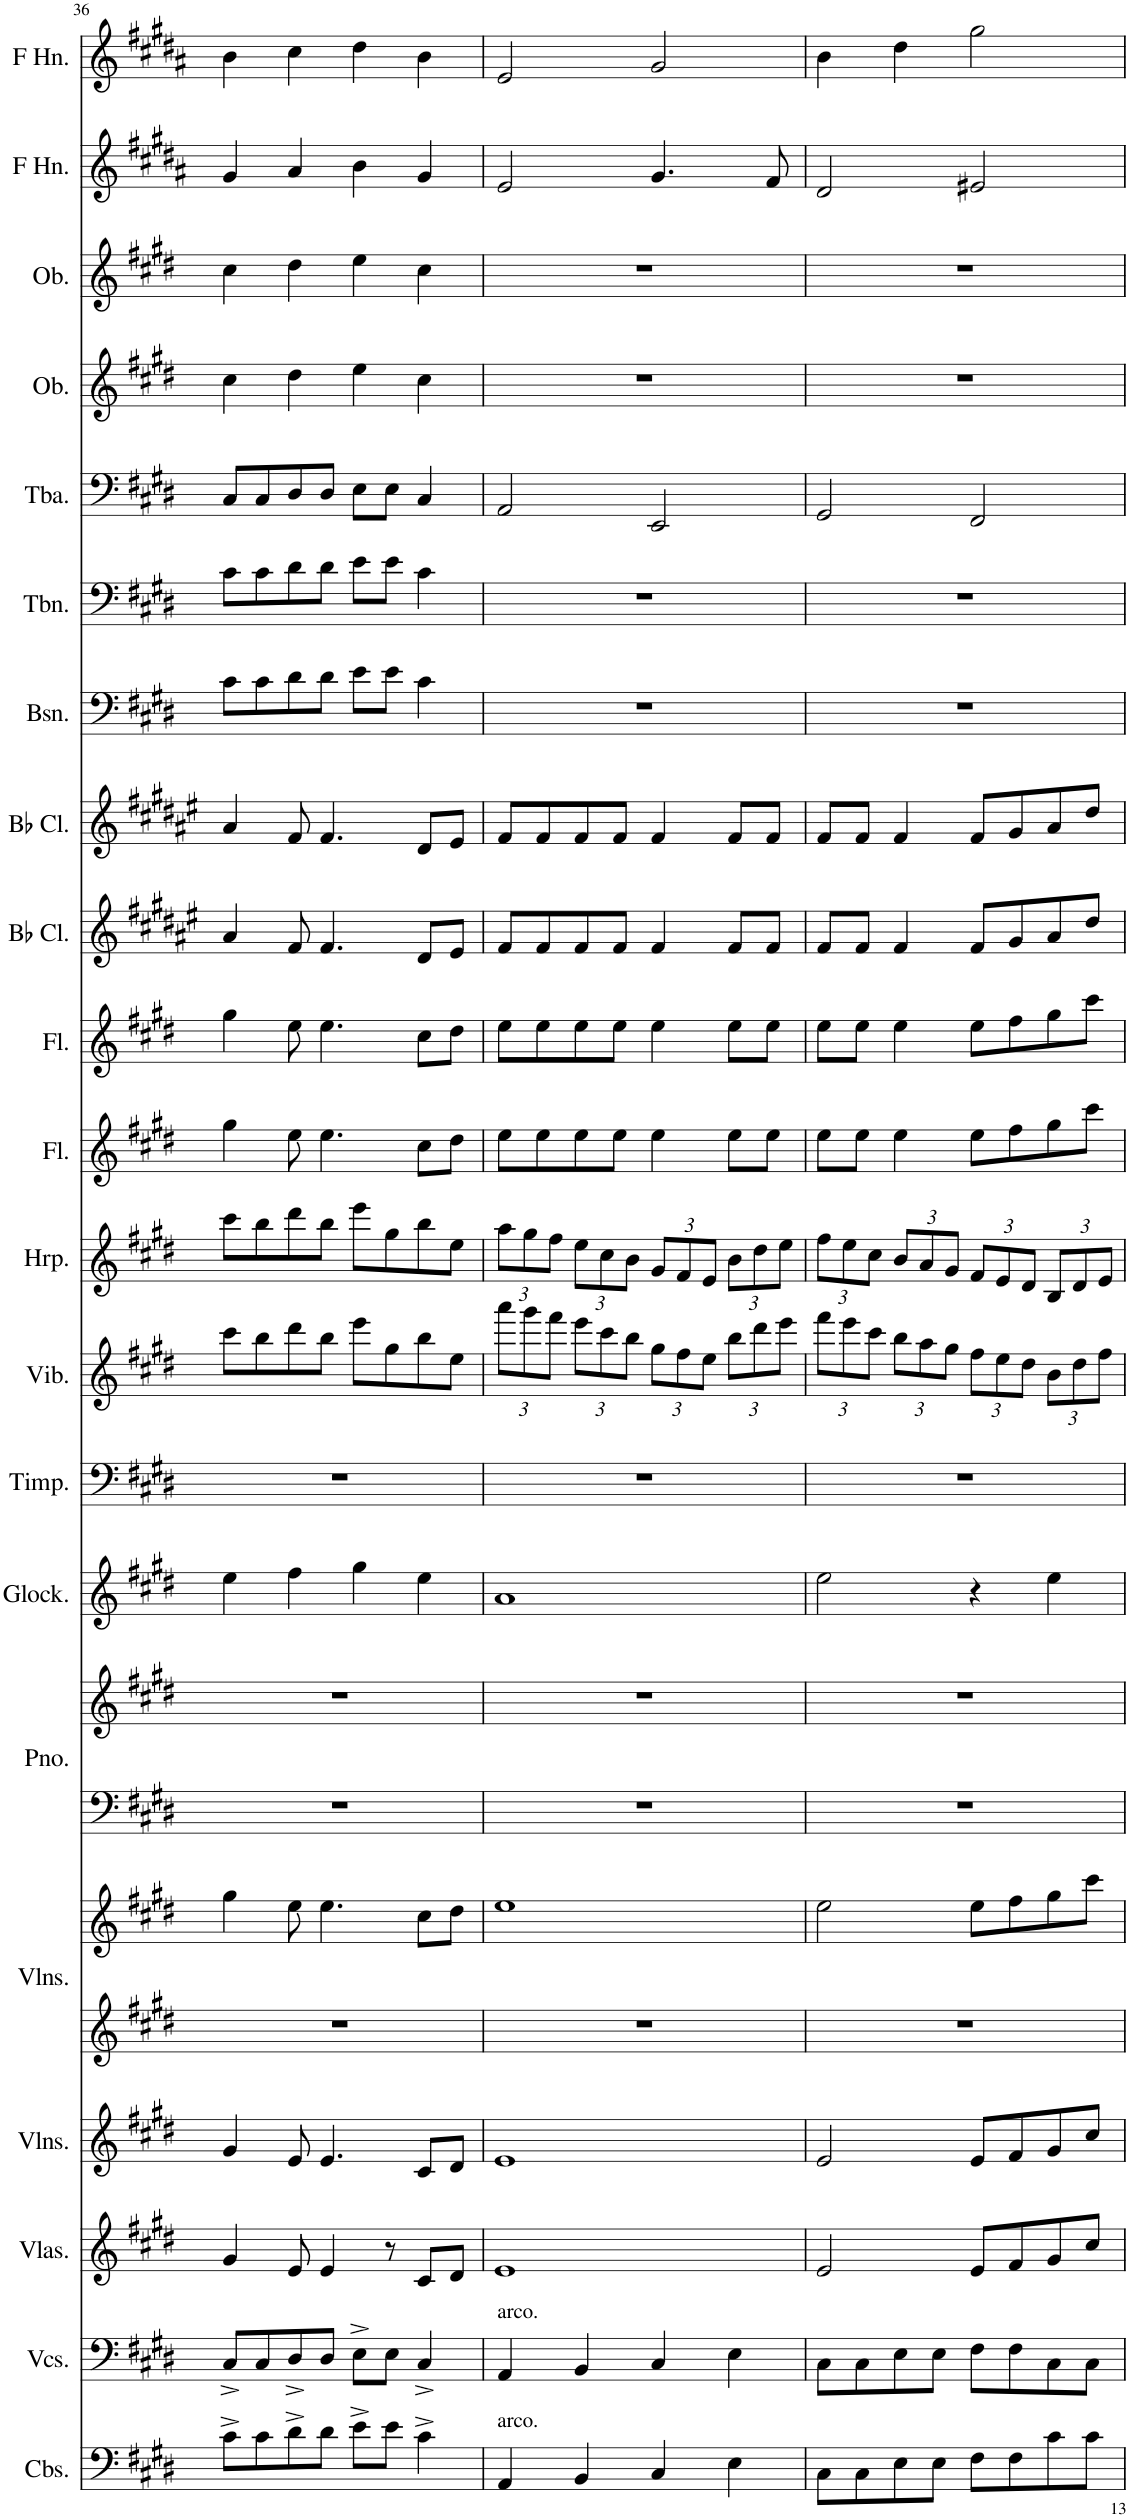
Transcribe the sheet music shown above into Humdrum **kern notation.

**kern	**kern	**kern	**kern	**kern	**kern	**kern	**kern	**kern	**kern	**kern	**kern	**kern	**kern	**kern	**kern	**kern	**kern	**kern	**kern	**kern	**kern	**kern
*part21	*part20	*part19	*part18	*part17	*part17	*part16	*part16	*part15	*part14	*part13	*part12	*part11	*part10	*part9	*part8	*part7	*part6	*part5	*part4	*part3	*part2	*part1
*staff23	*staff22	*staff21	*staff20	*staff19	*staff18	*staff17	*staff16	*staff15	*staff14	*staff13	*staff12	*staff11	*staff10	*staff9	*staff8	*staff7	*staff6	*staff5	*staff4	*staff3	*staff2	*staff1
*I"Contrabasses	*I"Violoncellos	*I"Violas	*I"Violins	*I"Violins	*	*I"Piano	*	*I"Glockenspiel	*I"Timpani	*I"Vibraphone	*I"Harp	*I"Flute	*I"Flute	*I"Bb Clarinet	*I"Bb Clarinet	*I"Bassoon	*I"Trombone	*I"Tuba	*I"Oboe	*I"Oboe	*I"Horn in F	*I"Horn in F
*I'Cbs.	*I'Vcs.	*I'Vlas.	*I'Vlns.	*I'Vlns.	*	*I'Pno.	*	*I'Glock.	*I'Timp.	*I'Vib.	*I'Hrp.	*I'Fl.	*I'Fl.	*I'Bb Cl.	*I'Bb Cl.	*I'Bsn.	*I'Tbn.	*I'Tba.	*I'Ob.	*I'Ob.	*	*
!!LO:PB:g=z
*clefF4	*clefF4	*clefG2	*clefG2	*clefG2	*clefG2	*clefF4	*clefG2	*clefG2	*clefF4	*clefG2	*clefG2	*clefG2	*clefG2	*clefG2	*clefG2	*clefF4	*clefF4	*clefF4	*clefG2	*clefG2	*clefG2	*clefG2
*Trd7c12	*	*	*	*	*	*	*	*Trd-14c-24	*	*	*	*	*	*Trd1c2	*Trd1c2	*	*	*	*	*	*Trd4c7	*Trd4c7
*k[f#c#g#d#]	*k[f#c#g#d#]	*k[f#c#g#d#]	*k[f#c#g#d#]	*k[f#c#g#d#]	*k[f#c#g#d#]	*k[f#c#g#d#]	*k[f#c#g#d#]	*k[f#c#g#d#]	*k[f#c#g#d#]	*k[f#c#g#d#]	*k[f#c#g#d#]	*k[f#c#g#d#]	*k[f#c#g#d#]	*k[f#c#g#d#a#e#]	*k[f#c#g#d#a#e#]	*k[f#c#g#d#]	*k[f#c#g#d#]	*k[f#c#g#d#]	*k[f#c#g#d#]	*k[f#c#g#d#]	*k[f#c#g#d#a#]	*k[f#c#g#d#a#]
*M4/4	*M4/4	*M4/4	*M4/4	*M4/4	*M4/4	*M4/4	*M4/4	*M4/4	*M4/4	*M4/4	*M4/4	*M4/4	*M4/4	*M4/4	*M4/4	*M4/4	*M4/4	*M4/4	*M4/4	*M4/4	*M4/4	*M4/4
=36	=36	=36	=36	=36	=36	=36	=36	=36	=36	=36	=36	=36	=36	=36	=36	=36	=36	=36	=36	=36	=36	=36
8c#^\L	8C#^/L	4g#/	4g#/	1r	4gg#\	1r	1r	4ee\	1r	8ccc#\L	8ccc#\L	4gg#\	4gg#\	4a#/	4a#/	8c#\L	8c#\L	8C#/L	4cc#\	4cc#\	4g#/	4b\
8c#\	8C#/	.	.	.	.	.	.	.	.	8bb\	8bb\	.	.	.	.	8c#\	8c#\	8C#/	.	.	.	.
8d#^\	8D#^/	8e/	8e/	.	8ee\	.	.	4ff#\	.	8ddd#\	8ddd#\	8ee\	8ee\	8f#/	8f#/	8d#\	8d#\	8D#/	4dd#\	4dd#\	4a#/	4cc#\
8d#\J	8D#/J	4e/	4.e/	.	4.ee\	.	.	.	.	8bb\J	8bb\J	4.ee\	4.ee\	4.f#/	4.f#/	8d#\J	8d#\J	8D#/J	.	.	.	.
8e^\L	8E^\L	.	.	.	.	.	.	4gg#\	.	8eee\L	8eee\L	.	.	.	.	8e\L	8e\L	8E\L	4ee\	4ee\	4b\	4dd#\
8e\J	8E\J	8r	.	.	.	.	.	.	.	8gg#\	8gg#\	.	.	.	.	8e\J	8e\J	8E\J	.	.	.	.
4c#^\	4C#^/	8c#/L	8c#/L	.	8cc#\L	.	.	4ee\	.	8bb\	8bb\	8cc#\L	8cc#\L	8d#/L	8d#/L	4c#\	4c#\	4C#/	4cc#\	4cc#\	4g#/	4b\
.	.	8d#/J	8d#/J	.	8dd#\J	.	.	.	.	8ee\J	8ee\J	8dd#\J	8dd#\J	8e#/J	8e#/J	.	.	.	.	.	.	.
=37	=37	=37	=37	=37	=37	=37	=37	=37	=37	=37	=37	=37	=37	=37	=37	=37	=37	=37	=37	=37	=37	=37
*	*	*	*	*	*	*	*	*	*	*Xbrackettup	*Xbrackettup	*	*	*	*	*	*	*	*	*	*	*
!	!LO:TX:a:t=arco.	!	!	!	!	!	!	!	!	!	!	!	!	!	!	!	!	!	!	!	!	!
!LO:TX:a:t=arco.	!	!	!	!	!	!	!	!	!	!	!	!	!	!	!	!	!	!	!	!	!	!
4AA/	4AA/	1e	1e	1r	1ee	1r	1r	1a	1r	12aaa\L	12aa\L	8ee\L	8ee\L	8f#/L	8f#/L	1r	1r	2AA/	1r	1r	2e/	2e/
.	.	.	.	.	.	.	.	.	.	12ggg#\	12gg#\	.	.	.	.	.	.	.	.	.	.	.
.	.	.	.	.	.	.	.	.	.	.	.	8ee\	8ee\	8f#/	8f#/	.	.	.	.	.	.	.
.	.	.	.	.	.	.	.	.	.	12fff#\J	12ff#\J	.	.	.	.	.	.	.	.	.	.	.
4BB/	4BB/	.	.	.	.	.	.	.	.	12eee\L	12ee\L	8ee\	8ee\	8f#/	8f#/	.	.	.	.	.	.	.
.	.	.	.	.	.	.	.	.	.	12ccc#\	12cc#\	.	.	.	.	.	.	.	.	.	.	.
.	.	.	.	.	.	.	.	.	.	.	.	8ee\J	8ee\J	8f#/J	8f#/J	.	.	.	.	.	.	.
.	.	.	.	.	.	.	.	.	.	12bb\J	12b\J	.	.	.	.	.	.	.	.	.	.	.
4C#/	4C#/	.	.	.	.	.	.	.	.	12gg#\L	12g#/L	4ee\	4ee\	4f#/	4f#/	.	.	2EE/	.	.	4.g#/	2g#/
.	.	.	.	.	.	.	.	.	.	12ff#\	12f#/	.	.	.	.	.	.	.	.	.	.	.
.	.	.	.	.	.	.	.	.	.	12ee\J	12e/J	.	.	.	.	.	.	.	.	.	.	.
4E\	4E\	.	.	.	.	.	.	.	.	12bb\L	12b\L	8ee\L	8ee\L	8f#/L	8f#/L	.	.	.	.	.	.	.
.	.	.	.	.	.	.	.	.	.	12ddd#\	12dd#\	.	.	.	.	.	.	.	.	.	.	.
.	.	.	.	.	.	.	.	.	.	.	.	8ee\J	8ee\J	8f#/J	8f#/J	.	.	.	.	.	8f#/	.
.	.	.	.	.	.	.	.	.	.	12eee\J	12ee\J	.	.	.	.	.	.	.	.	.	.	.
=38	=38	=38	=38	=38	=38	=38	=38	=38	=38	=38	=38	=38	=38	=38	=38	=38	=38	=38	=38	=38	=38	=38
8C#\L	8C#\L	2e/	2e/	1r	2ee\	1r	1r	2ee\	1r	12fff#\L	12ff#\L	8ee\L	8ee\L	8f#/L	8f#/L	1r	1r	2GG#/	1r	1r	2d#/	4b\
.	.	.	.	.	.	.	.	.	.	12eee\	12ee\	.	.	.	.	.	.	.	.	.	.	.
8C#\	8C#\	.	.	.	.	.	.	.	.	.	.	8ee\J	8ee\J	8f#/J	8f#/J	.	.	.	.	.	.	.
.	.	.	.	.	.	.	.	.	.	12ccc#\J	12cc#\J	.	.	.	.	.	.	.	.	.	.	.
8E\	8E\	.	.	.	.	.	.	.	.	12bb\L	12b/L	4ee\	4ee\	4f#/	4f#/	.	.	.	.	.	.	4dd#\
.	.	.	.	.	.	.	.	.	.	12aa\	12a/	.	.	.	.	.	.	.	.	.	.	.
8E\J	8E\J	.	.	.	.	.	.	.	.	.	.	.	.	.	.	.	.	.	.	.	.	.
.	.	.	.	.	.	.	.	.	.	12gg#\J	12g#/J	.	.	.	.	.	.	.	.	.	.	.
8F#\L	8F#\L	8e/L	8e/L	.	8ee\L	.	.	4r	.	12ff#\L	12f#/L	8ee\L	8ee\L	8f#/L	8f#/L	.	.	2FF#/	.	.	2e#X/	2gg#\
.	.	.	.	.	.	.	.	.	.	12ee\	12e/	.	.	.	.	.	.	.	.	.	.	.
8F#\	8F#\	8f#/	8f#/	.	8ff#\	.	.	.	.	.	.	8ff#\	8ff#\	8g#/	8g#/	.	.	.	.	.	.	.
.	.	.	.	.	.	.	.	.	.	12dd#\J	12d#/J	.	.	.	.	.	.	.	.	.	.	.
8c#\	8C#\	8g#/	8g#/	.	8gg#\	.	.	4ee\	.	12b\L	12B/L	8gg#\	8gg#\	8a#/	8a#/	.	.	.	.	.	.	.
.	.	.	.	.	.	.	.	.	.	12dd#\	12d#/	.	.	.	.	.	.	.	.	.	.	.
8c#\J	8C#\J	8cc#/J	8cc#/J	.	8ccc#\J	.	.	.	.	.	.	8ccc#\J	8ccc#\J	8dd#/J	8dd#/J	.	.	.	.	.	.	.
.	.	.	.	.	.	.	.	.	.	12ff#\J	12e/J	.	.	.	.	.	.	.	.	.	.	.
=	=	=	=	=	=	=	=	=	=	=	=	=	=	=	=	=	=	=	=	=	=	=
*-	*-	*-	*-	*-	*-	*-	*-	*-	*-	*-	*-	*-	*-	*-	*-	*-	*-	*-	*-	*-	*-	*-
